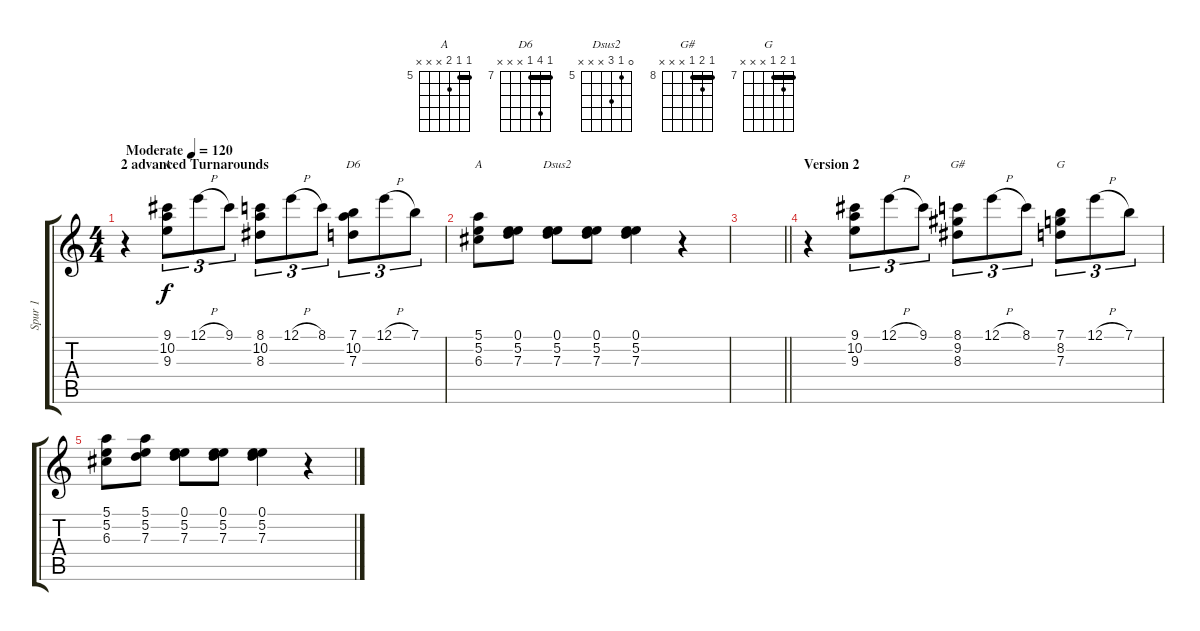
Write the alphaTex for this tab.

\track ("Spur 1" "Spur 1") {instrument acousticguitarsteel}
\staff {score tabs}
\tuning (E4 B3 G3 D3 A2 E2) {hide}
\chord ("A" 9 10 9 x x x) {firstfret 9 barre 9}
\chord ("D6" 7 10 7 x x x) {firstfret 7 barre 7}
\chord ("A" 5 5 6 x x x) {firstfret 5 barre 5}
\chord ("Dsus2" 0 5 7 x x x) {firstfret 5}
\chord ("G#" 8 9 8 x x x) {firstfret 8 barre 8}
\chord ("G" 7 8 7 x x x) {firstfret 7 barre 7}
\ts (4 4)
\section ("" "2 advanced Turnarounds")
\tempo (120 "Moderate")
\clef g2
\ks c
r.4{dy f instrument acousticguitarsteel} (9.1 10.2 9.3).8{tu (3 2) ch "A"} 12.1{h}.8{tu (3 2)} 9.1.8{tu (3 2)} (8.1 10.2 8.3).8{tu (3 2)} 12.1{h}.8{tu (3 2)} 8.1.8{tu (3 2)} (7.1 10.2 7.3).8{tu (3 2) ch "D6"} 12.1{h}.8{tu (3 2)} 7.1.8{tu (3 2)} |
(5.1 5.2 6.3).8{ch "A"} (0.1 5.2 7.3).8 (0.1 5.2 7.3).8{ch "Dsus2"} (0.1 5.2 7.3).8 (0.1 5.2 7.3).4 r.4 |
\barLineRight lightlight
|
\section ("" "Version 2")
r.4 (9.1 10.2 9.3).8{tu (3 2)} 12.1{h}.8{tu (3 2)} 9.1.8{tu (3 2)} (8.1 9.2 8.3).8{tu (3 2) ch "G#"} 12.1{h}.8{tu (3 2)} 8.1.8{tu (3 2)} (7.1 8.2 7.3).8{tu (3 2) ch "G"} 12.1{h}.8{tu (3 2)} 7.1.8{tu (3 2)} |
(5.1 5.2 6.3).8 (5.1 5.2 7.3).8 (0.1 5.2 7.3).8 (0.1 5.2 7.3).8 (0.1 5.2 7.3).4 r.4
